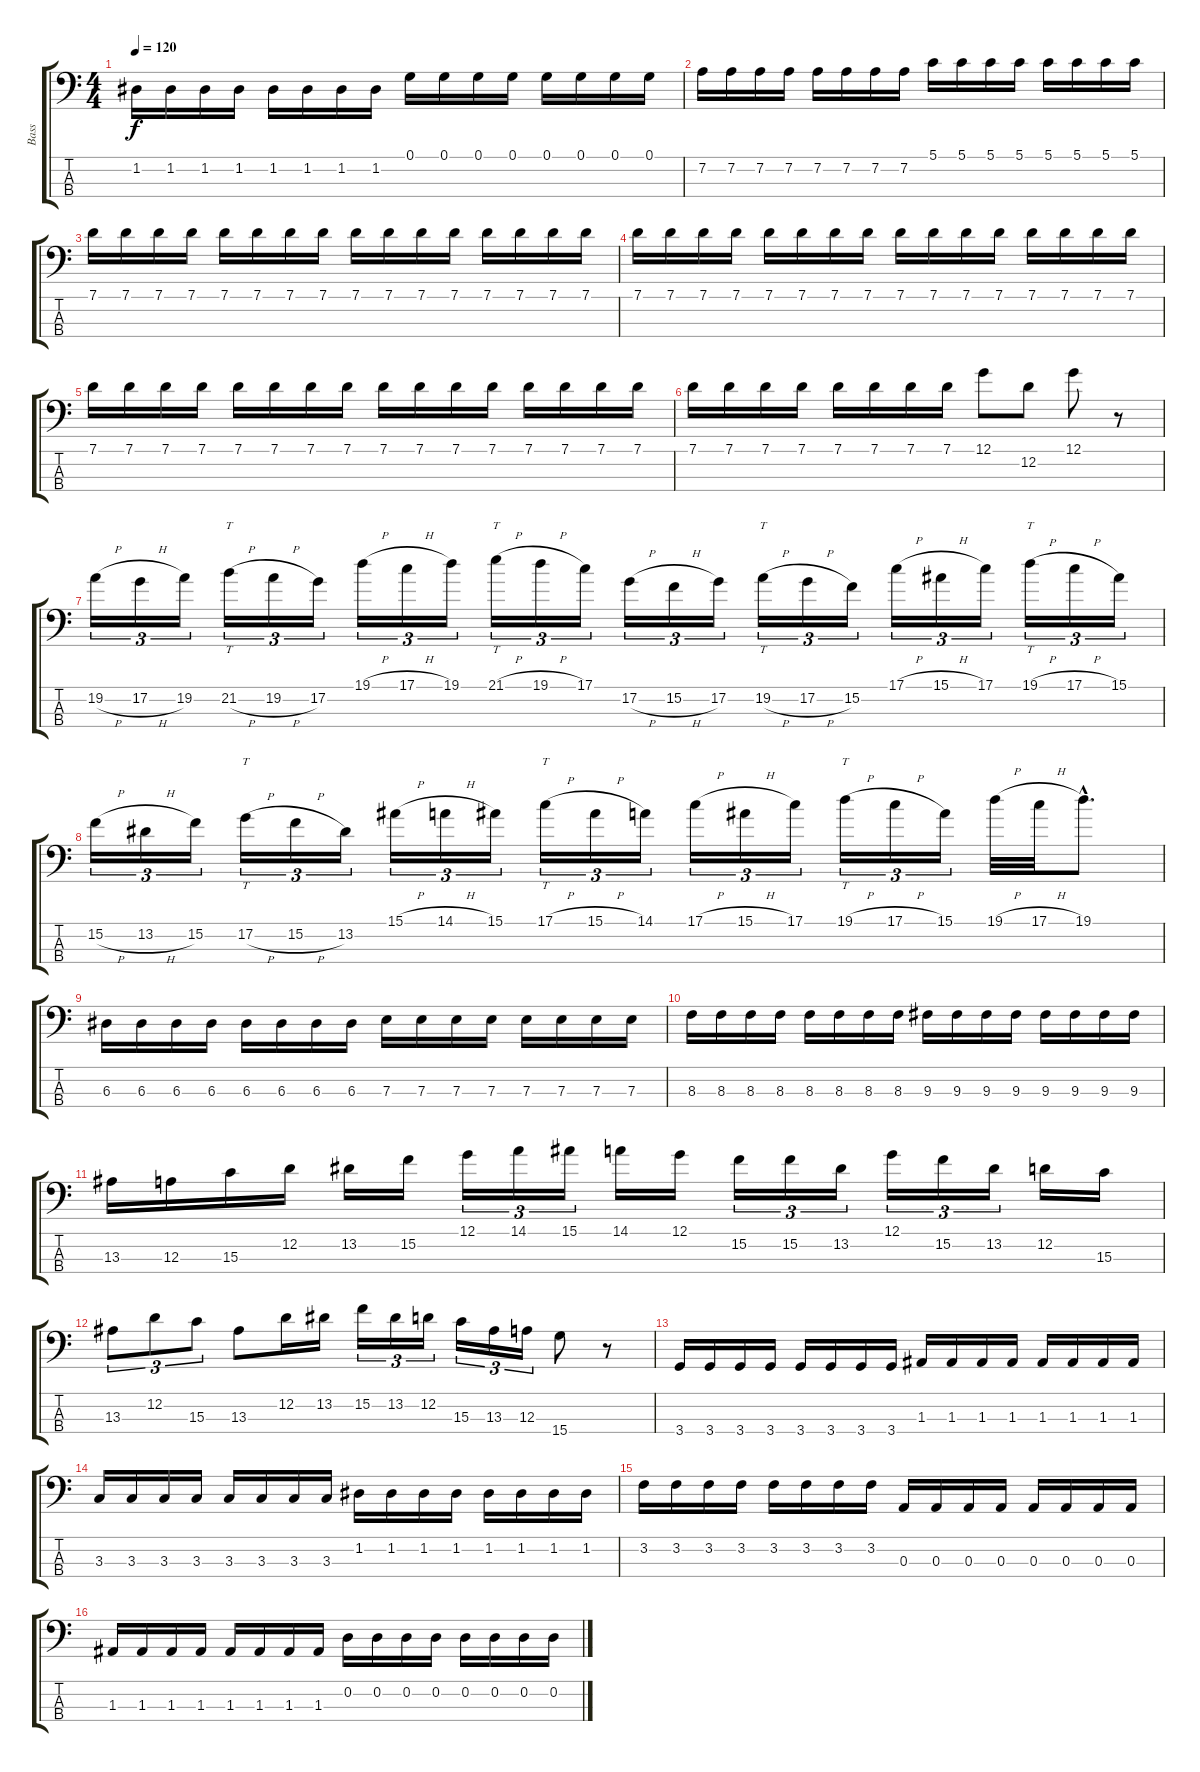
\track ("Bass" "Bass") {instrument electricbassfinger}
\staff {score tabs}
\tuning (G2 D2 A1 E1) {hide}
\ts (4 4)
\tempo 120
\clef f4
\ks c
1.2.16{dy f} 1.2.16 1.2.16 1.2.16 1.2.16 1.2.16 1.2.16 1.2.16 0.1.16 0.1.16 0.1.16 0.1.16 0.1.16 0.1.16 0.1.16 0.1.16 |
7.2.16 7.2.16 7.2.16 7.2.16 7.2.16 7.2.16 7.2.16 7.2.16 5.1.16 5.1.16 5.1.16 5.1.16 5.1.16 5.1.16 5.1.16 5.1.16 |
7.1.16 7.1.16 7.1.16 7.1.16 7.1.16 7.1.16 7.1.16 7.1.16 7.1.16 7.1.16 7.1.16 7.1.16 7.1.16 7.1.16 7.1.16 7.1.16 |
7.1.16 7.1.16 7.1.16 7.1.16 7.1.16 7.1.16 7.1.16 7.1.16 7.1.16 7.1.16 7.1.16 7.1.16 7.1.16 7.1.16 7.1.16 7.1.16 |
7.1.16 7.1.16 7.1.16 7.1.16 7.1.16 7.1.16 7.1.16 7.1.16 7.1.16 7.1.16 7.1.16 7.1.16 7.1.16 7.1.16 7.1.16 7.1.16 |
7.1.16 7.1.16 7.1.16 7.1.16 7.1.16 7.1.16 7.1.16 7.1.16 12.1.8 12.2.8 12.1.8 r.8 |
19.2{h}.16{tu (3 2)} 17.2{h}.16{tu (3 2)} 19.2.16{tu (3 2)} 21.2{h}.16{tt tu (3 2)} 19.2{h}.16{tu (3 2)} 17.2.16{tu (3 2)} 19.1{h}.16{tu (3 2)} 17.1{h}.16{tu (3 2)} 19.1.16{tu (3 2)} 21.1{h}.16{tt tu (3 2)} 19.1{h}.16{tu (3 2)} 17.1.16{tu (3 2)} 17.2{h}.16{tu (3 2)} 15.2{h}.16{tu (3 2)} 17.2.16{tu (3 2)} 19.2{h}.16{tt tu (3 2)} 17.2{h}.16{tu (3 2)} 15.2.16{tu (3 2)} 17.1{h}.16{tu (3 2)} 15.1{h}.16{tu (3 2)} 17.1.16{tu (3 2)} 19.1{h}.16{tt tu (3 2)} 17.1{h}.16{tu (3 2)} 15.1.16{tu (3 2)} |
15.2{h}.16{tu (3 2)} 13.2{h}.16{tu (3 2)} 15.2.16{tu (3 2)} 17.2{h}.16{tt tu (3 2)} 15.2{h}.16{tu (3 2)} 13.2.16{tu (3 2)} 15.1{h}.16{tu (3 2)} 14.1{h}.16{tu (3 2)} 15.1.16{tu (3 2)} 17.1{h}.16{tt tu (3 2)} 15.1{h}.16{tu (3 2)} 14.1.16{tu (3 2)} 17.1{h}.16{tu (3 2)} 15.1{h}.16{tu (3 2)} 17.1.16{tu (3 2)} 19.1{h}.16{tt tu (3 2)} 17.1{h}.16{tu (3 2)} 15.1.16{tu (3 2)} 19.1{h}.32 17.1{h}.32 19.1{hac}.8{d} |
6.3.16 6.3.16 6.3.16 6.3.16 6.3.16 6.3.16 6.3.16 6.3.16 7.3.16 7.3.16 7.3.16 7.3.16 7.3.16 7.3.16 7.3.16 7.3.16 |
8.3.16 8.3.16 8.3.16 8.3.16 8.3.16 8.3.16 8.3.16 8.3.16 9.3.16 9.3.16 9.3.16 9.3.16 9.3.16 9.3.16 9.3.16 9.3.16 |
13.3.16 12.3.16 15.3.16 12.2.16 13.2.16 15.2.16 12.1.16{tu (3 2)} 14.1.16{tu (3 2)} 15.1.16{tu (3 2)} 14.1.16 12.1.16 15.2.16{tu (3 2)} 15.2.16{tu (3 2)} 13.2.16{tu (3 2)} 12.1.16{tu (3 2)} 15.2.16{tu (3 2)} 13.2.16{tu (3 2)} 12.2.16 15.3.16 |
13.3.8{tu (3 2)} 12.2.8{tu (3 2)} 15.3.8{tu (3 2)} 13.3.8 12.2.16 13.2.16 15.2.16{tu (3 2)} 13.2.16{tu (3 2)} 12.2.16{tu (3 2)} 15.3.16{tu (3 2)} 13.3.16{tu (3 2)} 12.3.16{tu (3 2)} 15.4.8 r.8 |
3.4.16 3.4.16 3.4.16 3.4.16 3.4.16 3.4.16 3.4.16 3.4.16 1.3.16 1.3.16 1.3.16 1.3.16 1.3.16 1.3.16 1.3.16 1.3.16 |
3.3.16 3.3.16 3.3.16 3.3.16 3.3.16 3.3.16 3.3.16 3.3.16 1.2.16 1.2.16 1.2.16 1.2.16 1.2.16 1.2.16 1.2.16 1.2.16 |
3.2.16 3.2.16 3.2.16 3.2.16 3.2.16 3.2.16 3.2.16 3.2.16 0.3.16 0.3.16 0.3.16 0.3.16 0.3.16 0.3.16 0.3.16 0.3.16 |
1.3.16 1.3.16 1.3.16 1.3.16 1.3.16 1.3.16 1.3.16 1.3.16 0.2.16 0.2.16 0.2.16 0.2.16 0.2.16 0.2.16 0.2.16 0.2.16
